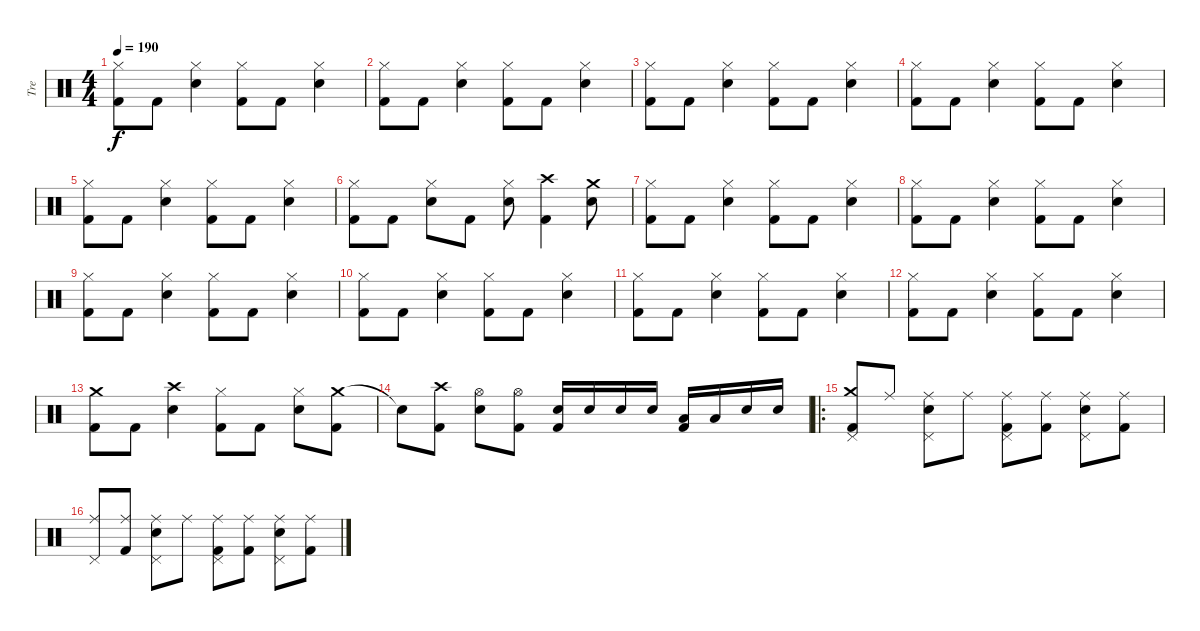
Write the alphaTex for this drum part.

\track ("Tre" "Tre") {instrument percussion}
\staff {score}
\articulation defaults
\ts (4 4)
\tempo 190
\clef neutral
\ks c
("Hi-Hat (closed)" "Kick (hit) 2").8{dy f} "Kick (hit) 2".8 ("Hi-Hat (closed)" "Electric Snare (hit)").4 ("Hi-Hat (closed)" "Kick (hit) 2").8 "Kick (hit) 2".8 ("Hi-Hat (closed)" "Electric Snare (hit)").4 |
("Hi-Hat (closed)" "Kick (hit) 2").8 "Kick (hit) 2".8 ("Hi-Hat (closed)" "Electric Snare (hit)").4 ("Hi-Hat (closed)" "Kick (hit) 2").8 "Kick (hit) 2".8 ("Hi-Hat (closed)" "Electric Snare (hit)").4 |
("Hi-Hat (closed)" "Kick (hit) 2").8 "Kick (hit) 2".8 ("Hi-Hat (closed)" "Electric Snare (hit)").4 ("Hi-Hat (closed)" "Kick (hit) 2").8 "Kick (hit) 2".8 ("Hi-Hat (closed)" "Electric Snare (hit)").4 |
("Hi-Hat (closed)" "Kick (hit) 2").8 "Kick (hit) 2".8 ("Hi-Hat (closed)" "Electric Snare (hit)").4 ("Hi-Hat (closed)" "Kick (hit) 2").8 "Kick (hit) 2".8 ("Hi-Hat (closed)" "Electric Snare (hit)").4 |
("Hi-Hat (closed)" "Kick (hit) 2").8 "Kick (hit) 2".8 ("Hi-Hat (closed)" "Electric Snare (hit)").4 ("Hi-Hat (closed)" "Kick (hit) 2").8 "Kick (hit) 2".8 ("Hi-Hat (closed)" "Electric Snare (hit)").4 |
("Hi-Hat (closed)" "Kick (hit) 2").8 "Kick (hit) 2".8 ("Hi-Hat (closed)" "Electric Snare (hit)").8 "Kick (hit) 2".8 ("Hi-Hat (closed)" "Electric Snare (hit)").8 ("Crash high (hit)" "Kick (hit) 2").4 ("Crash medium (hit)" "Electric Snare (hit)").8 |
("Hi-Hat (closed)" "Kick (hit) 2").8 "Kick (hit) 2".8 ("Hi-Hat (closed)" "Electric Snare (hit)").4 ("Hi-Hat (closed)" "Kick (hit) 2").8 "Kick (hit) 2".8 ("Hi-Hat (closed)" "Electric Snare (hit)").4 |
("Hi-Hat (closed)" "Kick (hit) 2").8 "Kick (hit) 2".8 ("Hi-Hat (closed)" "Electric Snare (hit)").4 ("Hi-Hat (closed)" "Kick (hit) 2").8 "Kick (hit) 2".8 ("Hi-Hat (closed)" "Electric Snare (hit)").4 |
("Hi-Hat (closed)" "Kick (hit) 2").8 "Kick (hit) 2".8 ("Hi-Hat (closed)" "Electric Snare (hit)").4 ("Hi-Hat (closed)" "Kick (hit) 2").8 "Kick (hit) 2".8 ("Hi-Hat (closed)" "Electric Snare (hit)").4 |
("Hi-Hat (closed)" "Kick (hit) 2").8 "Kick (hit) 2".8 ("Hi-Hat (closed)" "Electric Snare (hit)").4 ("Hi-Hat (closed)" "Kick (hit) 2").8 "Kick (hit) 2".8 ("Hi-Hat (closed)" "Electric Snare (hit)").4 |
("Hi-Hat (closed)" "Kick (hit) 2").8 "Kick (hit) 2".8 ("Hi-Hat (closed)" "Electric Snare (hit)").4 ("Hi-Hat (closed)" "Kick (hit) 2").8 "Kick (hit) 2".8 ("Hi-Hat (closed)" "Electric Snare (hit)").4 |
("Hi-Hat (closed)" "Kick (hit) 2").8 "Kick (hit) 2".8 ("Hi-Hat (closed)" "Electric Snare (hit)").4 ("Hi-Hat (closed)" "Kick (hit) 2").8 "Kick (hit) 2".8 ("Hi-Hat (closed)" "Electric Snare (hit)").4 |
("Crash medium (hit)" "Kick (hit) 2").8 "Kick (hit) 2".8 ("Crash high (hit)" "Electric Snare (hit)").4 ("Hi-Hat (closed)" "Kick (hit) 2").8 "Kick (hit) 2".8 ("Hi-Hat (closed)" "Electric Snare (hit)").8 ("Crash medium (hit)" "Kick (hit) 2").8 |
"Snare (hit)"{t}.8 ("Crash high (hit)" "Kick (hit) 2").8 ("Hi-Hat (open)" "Electric Snare (hit)").8 ("Hi-Hat (open)" "Kick (hit) 2").8 ("Electric Snare (hit)" "Kick (hit) 2").16 "Electric Snare (hit)".16 "Electric Snare (hit)".16 "Electric Snare (hit)".16 ("Low Tom (hit)" "Kick (hit) 2").16 "Low Tom (hit)".16 "Electric Snare (hit)".16 "Electric Snare (hit)".16 |
\ro
("Crash medium (hit)" "Pedal Hi-Hat (hit)" "Kick (hit) 2").8 "Ride (middle)".8 ("Pedal Hi-Hat (hit)" "Ride (middle)" "Electric Snare (hit)").8 "Ride (middle)".8 ("Pedal Hi-Hat (hit)" "Ride (middle)" "Kick (hit) 2").8 ("Ride (middle)" "Kick (hit) 2").8 ("Pedal Hi-Hat (hit)" "Ride (middle)" "Electric Snare (hit)").8 ("Ride (middle)" "Kick (hit) 2").8 |
("Pedal Hi-Hat (hit)" "Ride (middle)").8 ("Ride (middle)" "Kick (hit) 2").8 ("Pedal Hi-Hat (hit)" "Ride (middle)" "Electric Snare (hit)").8 "Ride (middle)".8 ("Pedal Hi-Hat (hit)" "Ride (middle)" "Kick (hit) 2").8 ("Ride (middle)" "Kick (hit) 2").8 ("Pedal Hi-Hat (hit)" "Ride (middle)" "Electric Snare (hit)").8 ("Ride (middle)" "Kick (hit) 2").8
